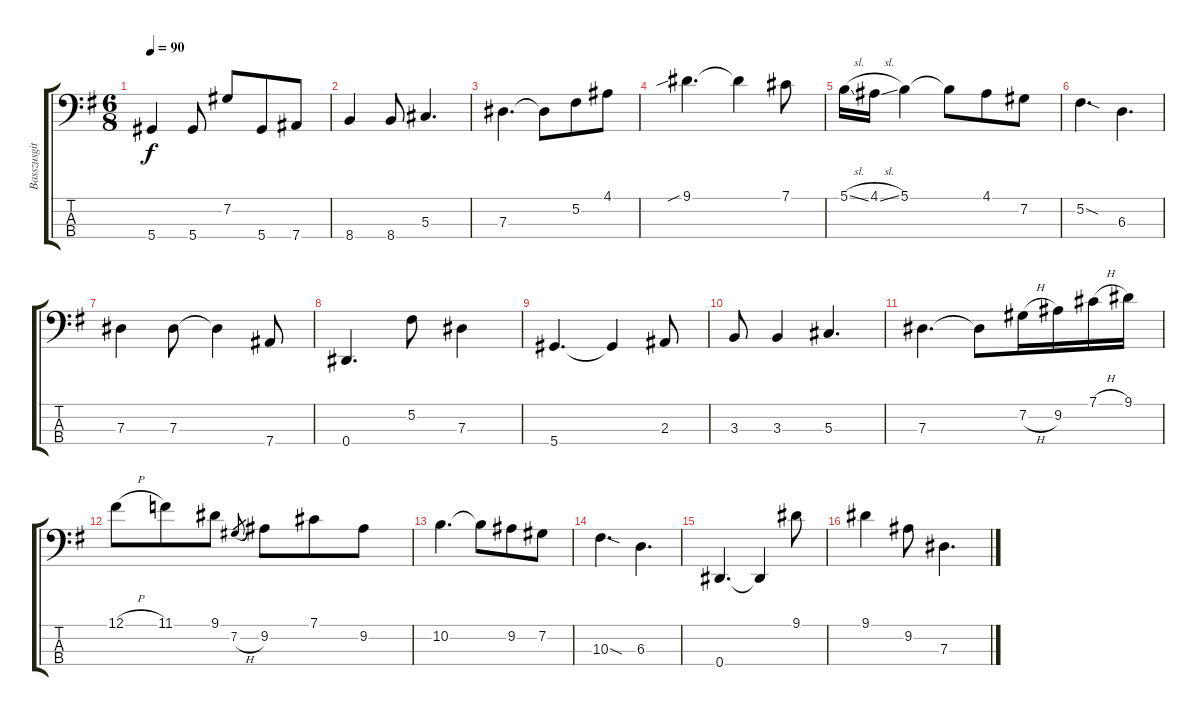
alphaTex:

\track ("Basszusgitár (Barry Dunaway)" "Basszusgit") {instrument electricbassfinger}
\staff {score tabs}
\tuning (Gb2 Db2 Ab1 Eb1) {hide}
\ts (6 8)
\tempo 90
\clef f4
\ks g
5.4.4{dy f} 5.4.8 7.2.8 5.4.8 7.4.8 |
8.4.4 8.4.8 5.3.4{d} |
7.3.4{d} 7.3{t}.8 5.2.8 4.1.8 |
9.1{sib}.4{d} 9.1{t}.4 7.1.8 |
5.1{sl}.16 4.1{sl}.16 5.1.4 5.1{t}.8 4.1.8 7.2.8 |
5.2{sod}.4{d} 6.3.4{d} |
7.3.4 7.3.8 7.3{t}.4 7.4.8 |
0.4.4{d} 5.2.8 7.3.4 |
5.4.4{d} 5.4{t}.4 2.3.8 |
3.3.8 3.3.4 5.3.4{d} |
7.3.4{d} 7.3{t}.8 7.2{h}.16 9.2.16 7.1{h}.16 9.1.16 |
12.1{h}.8 11.1.8 9.1.8 7.2{h}.8{gr} 9.2.8 7.1.8 9.2.8 |
10.2.4{d} 10.2{t}.8 9.2.8 7.2.8 |
10.3{sod}.4{d} 6.3.4{d} |
0.4.4{d} 0.4{t}.4 9.1.8 |
9.1.4 9.2.8 7.3.4{d}
